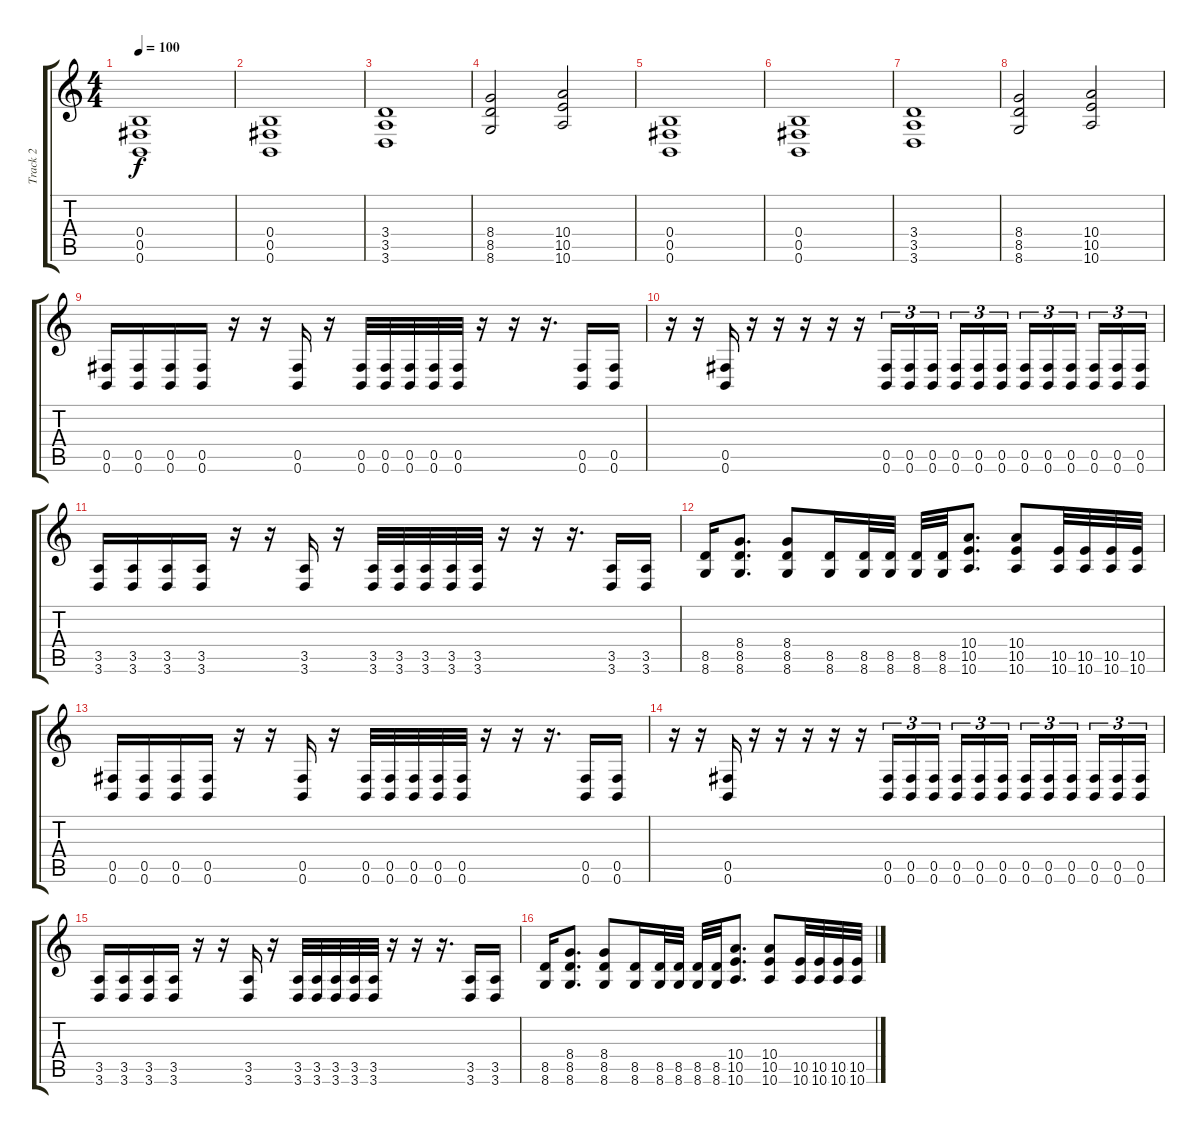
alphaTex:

\track ("Track 2" "Track 2") {instrument distortionguitar}
\staff {score tabs}
\tuning (Db4 Ab3 E3 B2 Gb2 B1) {hide}
\ts (4 4)
\tempo 100
\clef g2
\ks c
(0.4 0.5 0.6).1{dy f instrument distortionguitar} |
(0.4 0.5 0.6).1 |
(3.4 3.5 3.6).1 |
(8.4 8.5 8.6).2 (10.4 10.5 10.6).2 |
(0.4 0.5 0.6).1 |
(0.4 0.5 0.6).1 |
(3.4 3.5 3.6).1 |
(8.4 8.5 8.6).2 (10.4 10.5 10.6).2 |
(0.5 0.6).16 (0.5 0.6).16 (0.5 0.6).16 (0.5 0.6).16 r.16 r.16 (0.5 0.6).16 r.16 (0.5 0.6).32 (0.5 0.6).32 (0.5 0.6).32 (0.5 0.6).32 (0.5 0.6).32 r.16 r.16 r.16{d} (0.5 0.6).16 (0.5 0.6).16 |
r.16 r.16 (0.5 0.6).16 r.16 r.16 r.16 r.16 r.16 (0.5 0.6).16{tu (3 2)} (0.5 0.6).16{tu (3 2)} (0.5 0.6).16{tu (3 2) beam splitsecondary} (0.5 0.6).16{tu (3 2)} (0.5 0.6).16{tu (3 2)} (0.5 0.6).16{tu (3 2)} (0.5 0.6).16{tu (3 2)} (0.5 0.6).16{tu (3 2)} (0.5 0.6).16{tu (3 2) beam splitsecondary} (0.5 0.6).16{tu (3 2)} (0.5 0.6).16{tu (3 2)} (0.5 0.6).16{tu (3 2)} |
(3.5 3.6).16 (3.5 3.6).16 (3.5 3.6).16 (3.5 3.6).16 r.16 r.16 (3.5 3.6).16 r.16 (3.5 3.6).32 (3.5 3.6).32 (3.5 3.6).32 (3.5 3.6).32 (3.5 3.6).32 r.16 r.16 r.16{d} (3.5 3.6).16 (3.5 3.6).16 |
(8.5 8.6).16 (8.4 8.5 8.6).8{d} (8.4 8.5 8.6).8 (8.5 8.6).16 (8.5 8.6).32 (8.5 8.6).32 (8.5 8.6).32 (8.5 8.6).32 (10.4 10.5 10.6).8{d} (10.4 10.5 10.6).8 (10.5 10.6).32 (10.5 10.6).32 (10.5 10.6).32 (10.5 10.6).32 |
(0.5 0.6).16 (0.5 0.6).16 (0.5 0.6).16 (0.5 0.6).16 r.16 r.16 (0.5 0.6).16 r.16 (0.5 0.6).32 (0.5 0.6).32 (0.5 0.6).32 (0.5 0.6).32 (0.5 0.6).32 r.16 r.16 r.16{d} (0.5 0.6).16 (0.5 0.6).16 |
r.16 r.16 (0.5 0.6).16 r.16 r.16 r.16 r.16 r.16 (0.5 0.6).16{tu (3 2)} (0.5 0.6).16{tu (3 2)} (0.5 0.6).16{tu (3 2) beam splitsecondary} (0.5 0.6).16{tu (3 2)} (0.5 0.6).16{tu (3 2)} (0.5 0.6).16{tu (3 2)} (0.5 0.6).16{tu (3 2)} (0.5 0.6).16{tu (3 2)} (0.5 0.6).16{tu (3 2) beam splitsecondary} (0.5 0.6).16{tu (3 2)} (0.5 0.6).16{tu (3 2)} (0.5 0.6).16{tu (3 2)} |
(3.5 3.6).16 (3.5 3.6).16 (3.5 3.6).16 (3.5 3.6).16 r.16 r.16 (3.5 3.6).16 r.16 (3.5 3.6).32 (3.5 3.6).32 (3.5 3.6).32 (3.5 3.6).32 (3.5 3.6).32 r.16 r.16 r.16{d} (3.5 3.6).16 (3.5 3.6).16 |
(8.5 8.6).16 (8.4 8.5 8.6).8{d} (8.4 8.5 8.6).8 (8.5 8.6).16 (8.5 8.6).32 (8.5 8.6).32 (8.5 8.6).32 (8.5 8.6).32 (10.4 10.5 10.6).8{d} (10.4 10.5 10.6).8 (10.5 10.6).32 (10.5 10.6).32 (10.5 10.6).32 (10.5 10.6).32
